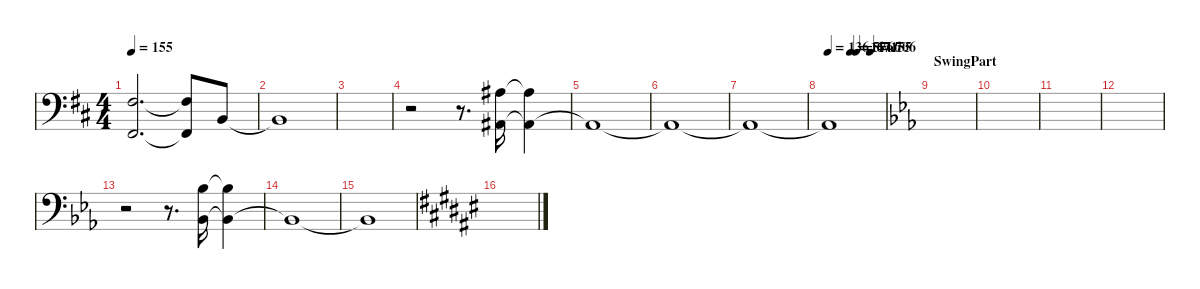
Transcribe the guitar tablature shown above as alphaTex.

\hideDynamics
\bracketExtendMode nobrackets
\singleTrackTrackNamePolicy hidden
\multiTrackTrackNamePolicy hidden
\otherSystemsTrackNameOrientation horizontal
\track ("Trombone in Bb" "Trbn") {instrument trombone}
\staff {score}
\tuning (E4 B3 G3 D3 A2 E2)
\ts (4 4)
\tempo 155
\clef f4
\ks d
(2.6{t acc #} 4.4{t acc #}).2{d dy mp beam Up} (2.6{t acc #} 4.4{t acc #}).8{beam Up} 2.5{acc forcenatural}.8{beam Up} |
2.5{t acc forcenatural}.1{beam Up} |
|
r.2{beam Down} r.8{d beam Down} (1.5{acc #} 3.3{acc #}).16{dy mf beam Down} (1.5{t acc #} 3.3{t acc #}).4{beam Down} |
1.5{t acc #}.1{beam Up} |
1.5{t acc #}.1{beam Up} |
1.5{t acc #}.1{beam Up} |
\tempo
136.576
\tempo (114.706 0.39375)
\tempo (67.6 0.5)
\tempo (155 0.74375)
1.5{t acc #}.1{beam Up} |
\section ("" "SwingPart")
\ks eb
|
|
|
|
r.2{beam Down} r.8{d beam Down} (1.5{acc b} 3.3{acc b}).16{dy mp beam Down} (1.5{t acc b} 3.3{t acc b}).4{beam Down} |
1.5{t acc b}.1{beam Up} |
1.5{t acc b}.1{beam Up} |
\ks f#
